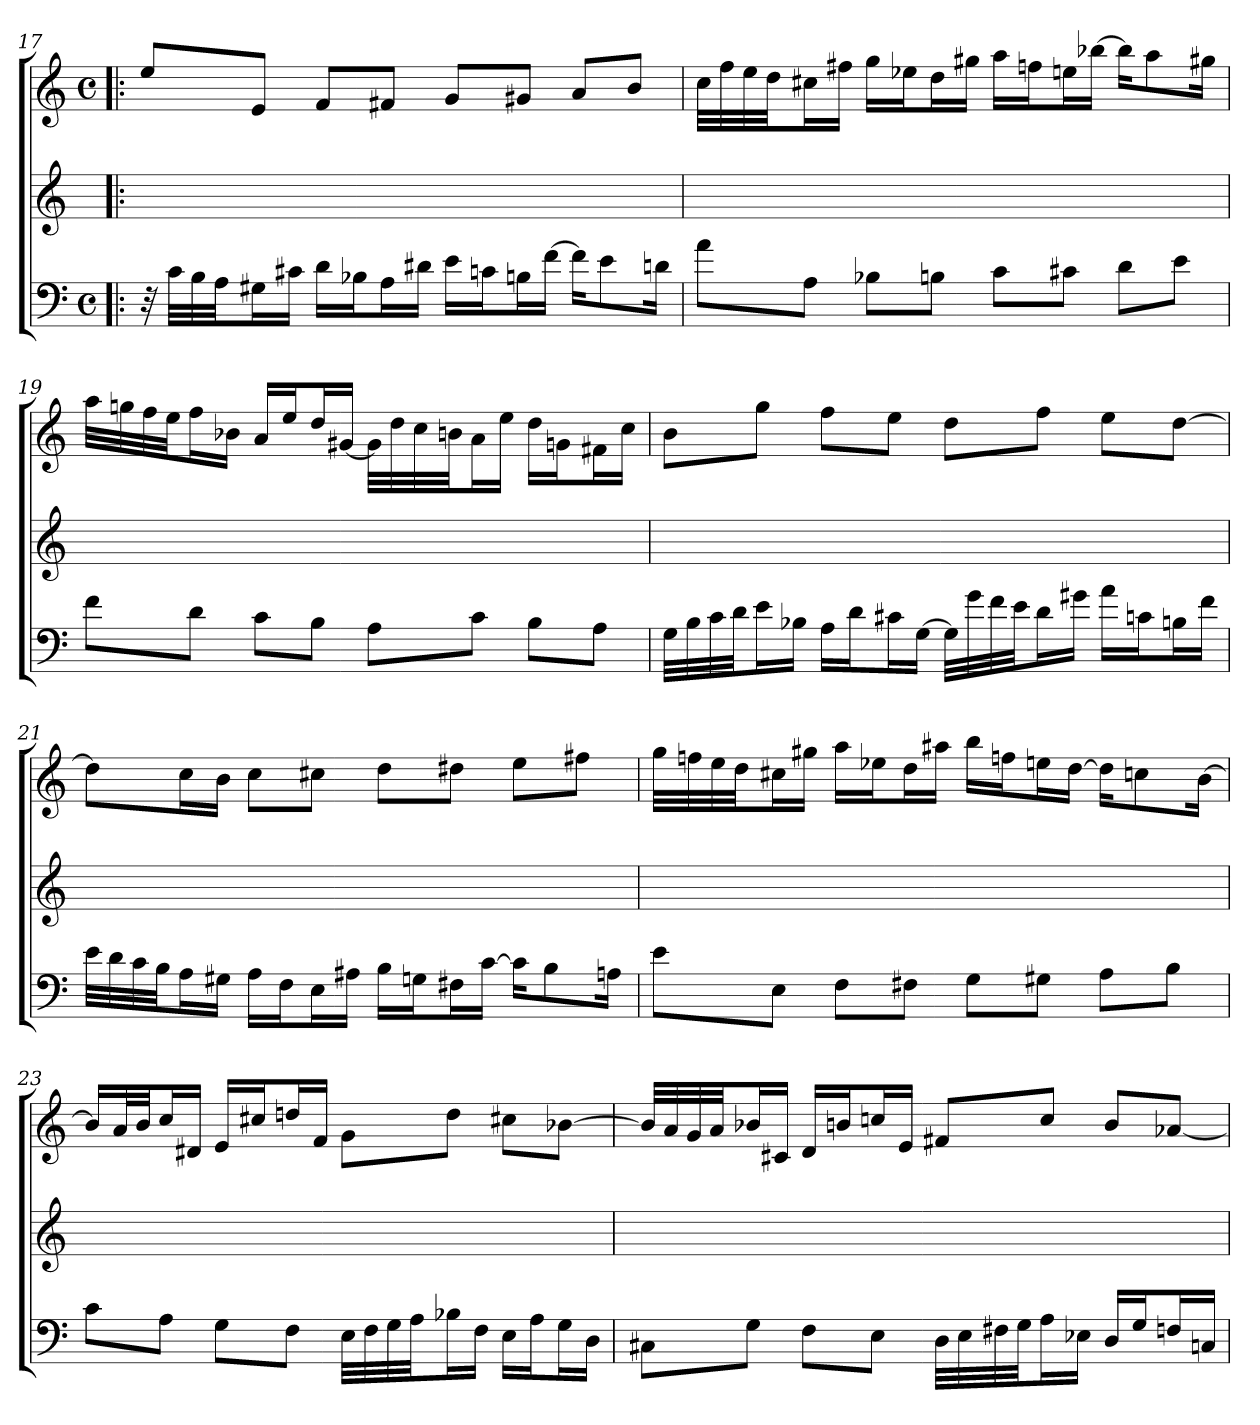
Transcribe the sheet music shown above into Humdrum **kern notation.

**kern	**kern	**kern
*part3	*part2	*part1
*staff3	*staff2	*staff1
*clefF4	*clefG2	*clefG2
*M4/4	*	*M4/4
*met(c)	*	*met(c)
=17!|:	=17!|:	=17!|:
32r	1ryy	8ee/L
32c\LLL	.	.
32B\	.	.
32A\JJ	.	.
16G#X\L	.	8e/J
16c#X\JJ	.	.
16d\LL	.	8f/L
16B-X\J	.	.
16A\L	.	8f#X/J
16d#X\JJ	.	.
16e\LL	.	8g/L
16cn\J	.	.
16Bn\L	.	8g#X/J
[16f\JJ	.	.
16f\KL]	.	8a/L
8e\	.	.
.	.	8b/J
16dn\Jk	.	.
=18	=18	=18
8a\L	1ryy	32cc\LLL
.	.	32ff\
.	.	32ee\
.	.	32dd\JJ
8A\J	.	16cc#X\L
.	.	16ff#X\JJ
8B-X\L	.	16gg\LL
.	.	16ee-X\J
8Bn\J	.	16dd\L
.	.	16gg#X\JJ
8c\L	.	16aa\LL
.	.	16ffn\J
8c#X\J	.	16een\L
.	.	[16bb-X\JJ
8d\L	.	16bb-\KL]
.	.	8aa\
8e\J	.	.
.	.	16gg#X\Jk
=19	=19	=19
8f\L	1ryy	32aa\LLL
.	.	32ggn\
.	.	32ff\
.	.	32ee\JJ
8d\J	.	16ff\L
.	.	16b-X\JJ
8c\L	.	16a/LL
.	.	16ee/J
8B\J	.	16dd/L
.	.	[16g#X/JJ
8A\L	.	32g#\LLL]
.	.	32dd\
.	.	32cc\
.	.	32bn\JJ
8c\J	.	16a\L
.	.	16ee\JJ
8B\L	.	16dd\LL
.	.	16gn\J
8A\J	.	16f#X\L
.	.	16cc\JJ
=20	=20	=20
32G\LLL	1ryy	8b\L
32B\	.	.
32c\	.	.
32d\JJ	.	.
16e\L	.	8gg\J
16B-X\JJ	.	.
16A\LL	.	8ff\L
16d\J	.	.
16c#X\L	.	8ee\J
[16G\JJ	.	.
32G\LLL]	.	8dd\L
32g\	.	.
32f\	.	.
32e\JJ	.	.
16d\L	.	8ff\J
16g#X\JJ	.	.
16a\LL	.	8ee\L
16cn\J	.	.
16Bn\L	.	[8dd\J
16f\JJ	.	.
=21	=21	=21
32e\LLL	1ryy	8dd\L]
32d\	.	.
32c\	.	.
32B\JJ	.	.
16A\L	.	16cc\L
16G#X\JJ	.	16b\JJ
16A\LL	.	8cc\L
16F\J	.	.
16E\L	.	8cc#X\J
16A#X\JJ	.	.
16B\LL	.	8dd\L
16Gn\J	.	.
16F#X\L	.	8dd#X\J
[16c\JJ	.	.
16c\KL]	.	8ee\L
8B\	.	.
.	.	8ff#X\J
16An\Jk	.	.
=22	=22	=22
8e\L	1ryy	32gg\LLL
.	.	32ffn\
.	.	32ee\
.	.	32dd\JJ
8E\J	.	16cc#X\L
.	.	16gg#X\JJ
8F\L	.	16aa\LL
.	.	16ee-X\J
8F#X\J	.	16dd\L
.	.	16aa#X\JJ
8G\L	.	16bb\LL
.	.	16ffn\J
8G#X\J	.	16een\L
.	.	[16dd\JJ
8A\L	.	16dd\KL]
.	.	8ccn\
8B\J	.	.
.	.	[16b\Jk
=23	=23	=23
8c\L	1ryy	16b/LL]
.	.	32a/L
.	.	32b/JJ
8A\J	.	16cc/L
.	.	16d#X/JJ
8G\L	.	16e/LL
.	.	16cc#X/J
8F\J	.	16ddn/L
.	.	16f/JJ
32E\LLL	.	8g\L
32F\	.	.
32G\	.	.
32A\JJ	.	.
16B-X\L	.	8dd\J
16F\JJ	.	.
16E\LL	.	8cc#X\L
16A\J	.	.
16G\L	.	[8b-X\J
16D\JJ	.	.
=24	=24	=24
8C#X\L	1ryy	32b-/LLL]
.	.	32a/
.	.	32g/
.	.	32a/JJ
8G\J	.	16b-X/L
.	.	16c#X/JJ
8F\L	.	16d/LL
.	.	16bn/J
8E\J	.	16ccn/L
.	.	16e/JJ
32D\LLL	.	8f#X/L
32E\	.	.
32F#X\	.	.
32G\JJ	.	.
16A\L	.	8cc/J
16E-X\JJ	.	.
16D/LL	.	8b/L
16G/J	.	.
16Fn/L	.	[8a-X/J
16Cn/JJ	.	.
=	=	=
*-	*-	*-
